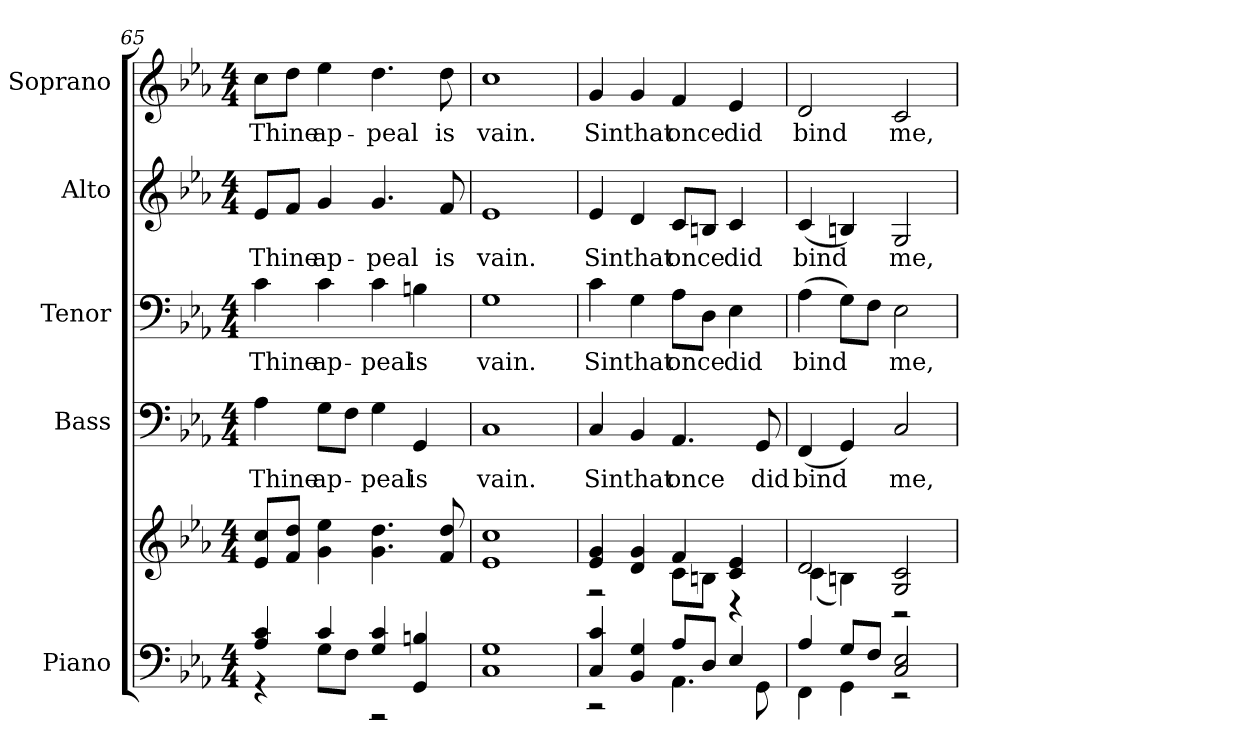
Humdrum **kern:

**kern	**kern	**kern	**text	**kern	**text	**kern	**text	**kern	**text
*part5	*part5	*part4	*part4	*part3	*part3	*part2	*part2	*part1	*part1
*staff6	*staff5	*staff4	*staff4	*staff3	*staff3	*staff2	*staff2	*staff1	*staff1
*I"Piano	*	*I"Bass	*	*I"Tenor	*	*I"Alto	*	*I"Soprano	*
*I'Pno.	*	*I'B.	*	*I'T.	*	*I'A.	*	*I'S.	*
!!LO:PB:g=z
*clefF4	*clefG2	*clefF4	*	*clefF4	*	*clefG2	*	*clefG2	*
*k[b-e-a-]	*k[b-e-a-]	*k[b-e-a-]	*	*k[b-e-a-]	*	*k[b-e-a-]	*	*k[b-e-a-]	*
*E-:	*E-:	*E-:	*	*E-:	*	*E-:	*	*E-:	*
*M4/4	*M4/4	*M4/4	*	*M4/4	*	*M4/4	*	*M4/4	*
=65	=65	=65	=65	=65	=65	=65	=65	=65	=65
*^	*	*	*	*	*	*	*	*	*
!	!	!	!	!LO:LY:b:color=#000000	!	!	!	!	!	!
!	!	!	!	!	!	!LO:LY:b:color=#000000	!	!	!	!
!	!	!	!	!	!	!	!	!LO:LY:b:color=#000000	!	!
!	!	!	!	!	!	!	!	!	!	!LO:LY:b:color=#000000
4A-i/ 4ci	4r	8e-i/ 8cciL	4A-i\	Thine	4ci\	Thine	8e-i/L	Thine	8cci\L	Thine
.	.	8fi/ 8ddiJ	.	.	.	.	8fi/J	.	8ddi\J	.
!	!	!	!	!LO:LY:b:color=#000000	!	!	!	!	!	!
!	!	!	!	!	!	!LO:LY:b:color=#000000	!	!	!	!
!	!	!	!	!	!	!	!	!LO:LY:b:color=#000000	!	!
!	!	!	!	!	!	!	!	!	!	!LO:LY:b:color=#000000
4ci/	8Gi\L	4gi\ 4ee-i	8Gi\L	ap-	4ci\	ap-	4gi/	ap-	4ee-i\	ap-
.	8Fi\J	.	8Fi\J	.	.	.	.	.	.	.
!	!	!	!	!LO:LY:b:color=#000000	!	!	!	!	!	!
!	!	!	!	!	!	!LO:LY:b:color=#000000	!	!	!	!
!	!	!	!	!	!	!	!	!LO:LY:b:color=#000000	!	!
!	!	!	!	!	!	!	!	!	!	!LO:LY:b:color=#000000
4Gi/ 4ci	2r	4.gi\ 4.ddi	4Gi\	-peal	4ci\	-peal	4.gi/	-peal	4.ddi\	-peal
!	!	!	!	!LO:LY:b:color=#000000	!	!	!	!	!	!
!	!	!	!	!	!	!LO:LY:b:color=#000000	!	!	!	!
4GGi/ 4Bni	.	.	4GGi/	is	4Bni\	is	.	.	.	.
!	!	!	!	!	!	!	!	!LO:LY:b:color=#000000	!	!
!	!	!	!	!	!	!	!	!	!	!LO:LY:b:color=#000000
.	.	8fi/ 8ddi	.	.	.	.	8fi/	is	8ddi\	is
*v	*v	*	*	*	*	*	*	*	*	*
=66	=66	=66	=66	=66	=66	=66	=66	=66	=66
!	!	!	!LO:LY:b:color=#000000	!	!	!	!	!	!
!	!	!	!	!	!LO:LY:b:color=#000000	!	!	!	!
!	!	!	!	!	!	!	!LO:LY:b:color=#000000	!	!
!	!	!	!	!	!	!	!	!	!LO:LY:b:color=#000000
1Ci 1Gi	1e-i 1cci	1Ci	vain.	1Gi	vain.	1e-i	vain.	1cci	vain.
!!LO:PB:g=z
=67	=67	=67	=67	=67	=67	=67	=67	=67	=67
*^	*^	*	*	*	*	*	*	*	*
!	!	!	!	!	!LO:LY:b:color=#000000	!	!	!	!	!	!
!	!	!	!	!	!	!	!LO:LY:b:color=#000000	!	!	!	!
!	!	!	!	!	!	!	!	!	!LO:LY:b:color=#000000	!	!
!	!	!	!	!	!	!	!	!	!	!	!LO:LY:b:color=#000000
4Ci/ 4ci	2r	4e-i/ 4gi	2r	4Ci/	Sin	4ci\	Sin	4e-i/	Sin	4gi/	Sin
!	!	!	!	!	!LO:LY:b:color=#000000	!	!	!	!	!	!
!	!	!	!	!	!	!	!LO:LY:b:color=#000000	!	!	!	!
!	!	!	!	!	!	!	!	!	!LO:LY:b:color=#000000	!	!
!	!	!	!	!	!	!	!	!	!	!	!LO:LY:b:color=#000000
4BB-i/ 4Gi	.	4di/ 4gi	.	4BB-i/	that	4Gi\	that	4di/	that	4gi/	that
!	!	!	!	!	!LO:LY:b:color=#000000	!	!	!	!	!	!
!	!	!	!	!	!	!	!LO:LY:b:color=#000000	!	!	!	!
!	!	!	!	!	!	!	!	!	!LO:LY:b:color=#000000	!	!
!	!	!	!	!	!	!	!	!	!	!	!LO:LY:b:color=#000000
8A-i/L	4.AA-i\	4fi/	8ci\L	4.AA-i/	once	8A-i\L	once	8ci/L	once	4fi/	once
8Di/J	.	.	8Bni\J	.	.	8Di\J	.	8Bni/J	.	.	.
!	!	!	!	!	!	!	!LO:LY:b:color=#000000	!	!	!	!
!	!	!	!	!	!	!	!	!	!LO:LY:b:color=#000000	!	!
!	!	!	!	!	!	!	!	!	!	!	!LO:LY:b:color=#000000
4E-i/	.	4ci/ 4e-i	4r	.	.	4E-i\	did	4ci/	did	4e-i/	did
!	!	!	!	!	!LO:LY:b:color=#000000	!	!	!	!	!	!
.	8GGi\	.	.	8GGi/	did	.	.	.	.	.	.
=68	=68	=68	=68	=68	=68	=68	=68	=68	=68	=68	=68
!	!	!	!	!	!LO:LY:b:color=#000000	!	!	!	!	!	!
!	!	!	!	!	!	!	!LO:LY:b:color=#000000	!	!	!	!
!	!	!	!	!	!	!	!	!	!LO:LY:b:color=#000000	!	!
!	!	!	!	!	!	!	!	!	!	!	!LO:LY:b:color=#000000
4A-i/	4FFi\	2di/	(4ci\	(4FFi/	bind	(4A-i\	bind	(4ci/	bind	2di/	bind
8Gi/L	4GGi\	.	4Bni\)	4GGi/)	.	8Gi\L)	.	4Bni/)	.	.	.
8Fi/J	.	.	.	.	.	8Fi\J	.	.	.	.	.
!	!	!	!	!	!LO:LY:b:color=#000000	!	!	!	!	!	!
!	!	!	!	!	!	!	!LO:LY:b:color=#000000	!	!	!	!
!	!	!	!	!	!	!	!	!	!LO:LY:b:color=#000000	!	!
!	!	!	!	!	!	!	!	!	!	!	!LO:LY:b:color=#000000
2Ci/ 2E-i	2r	2Gi/ 2ci	2r	2Ci/	me,	2E-i\	me,	2Gi/	me,	2ci/	me,
*v	*v	*	*	*	*	*	*	*	*	*	*
*	*v	*v	*	*	*	*	*	*	*	*
=	=	=	=	=	=	=	=	=	=
*-	*-	*-	*-	*-	*-	*-	*-	*-	*-
